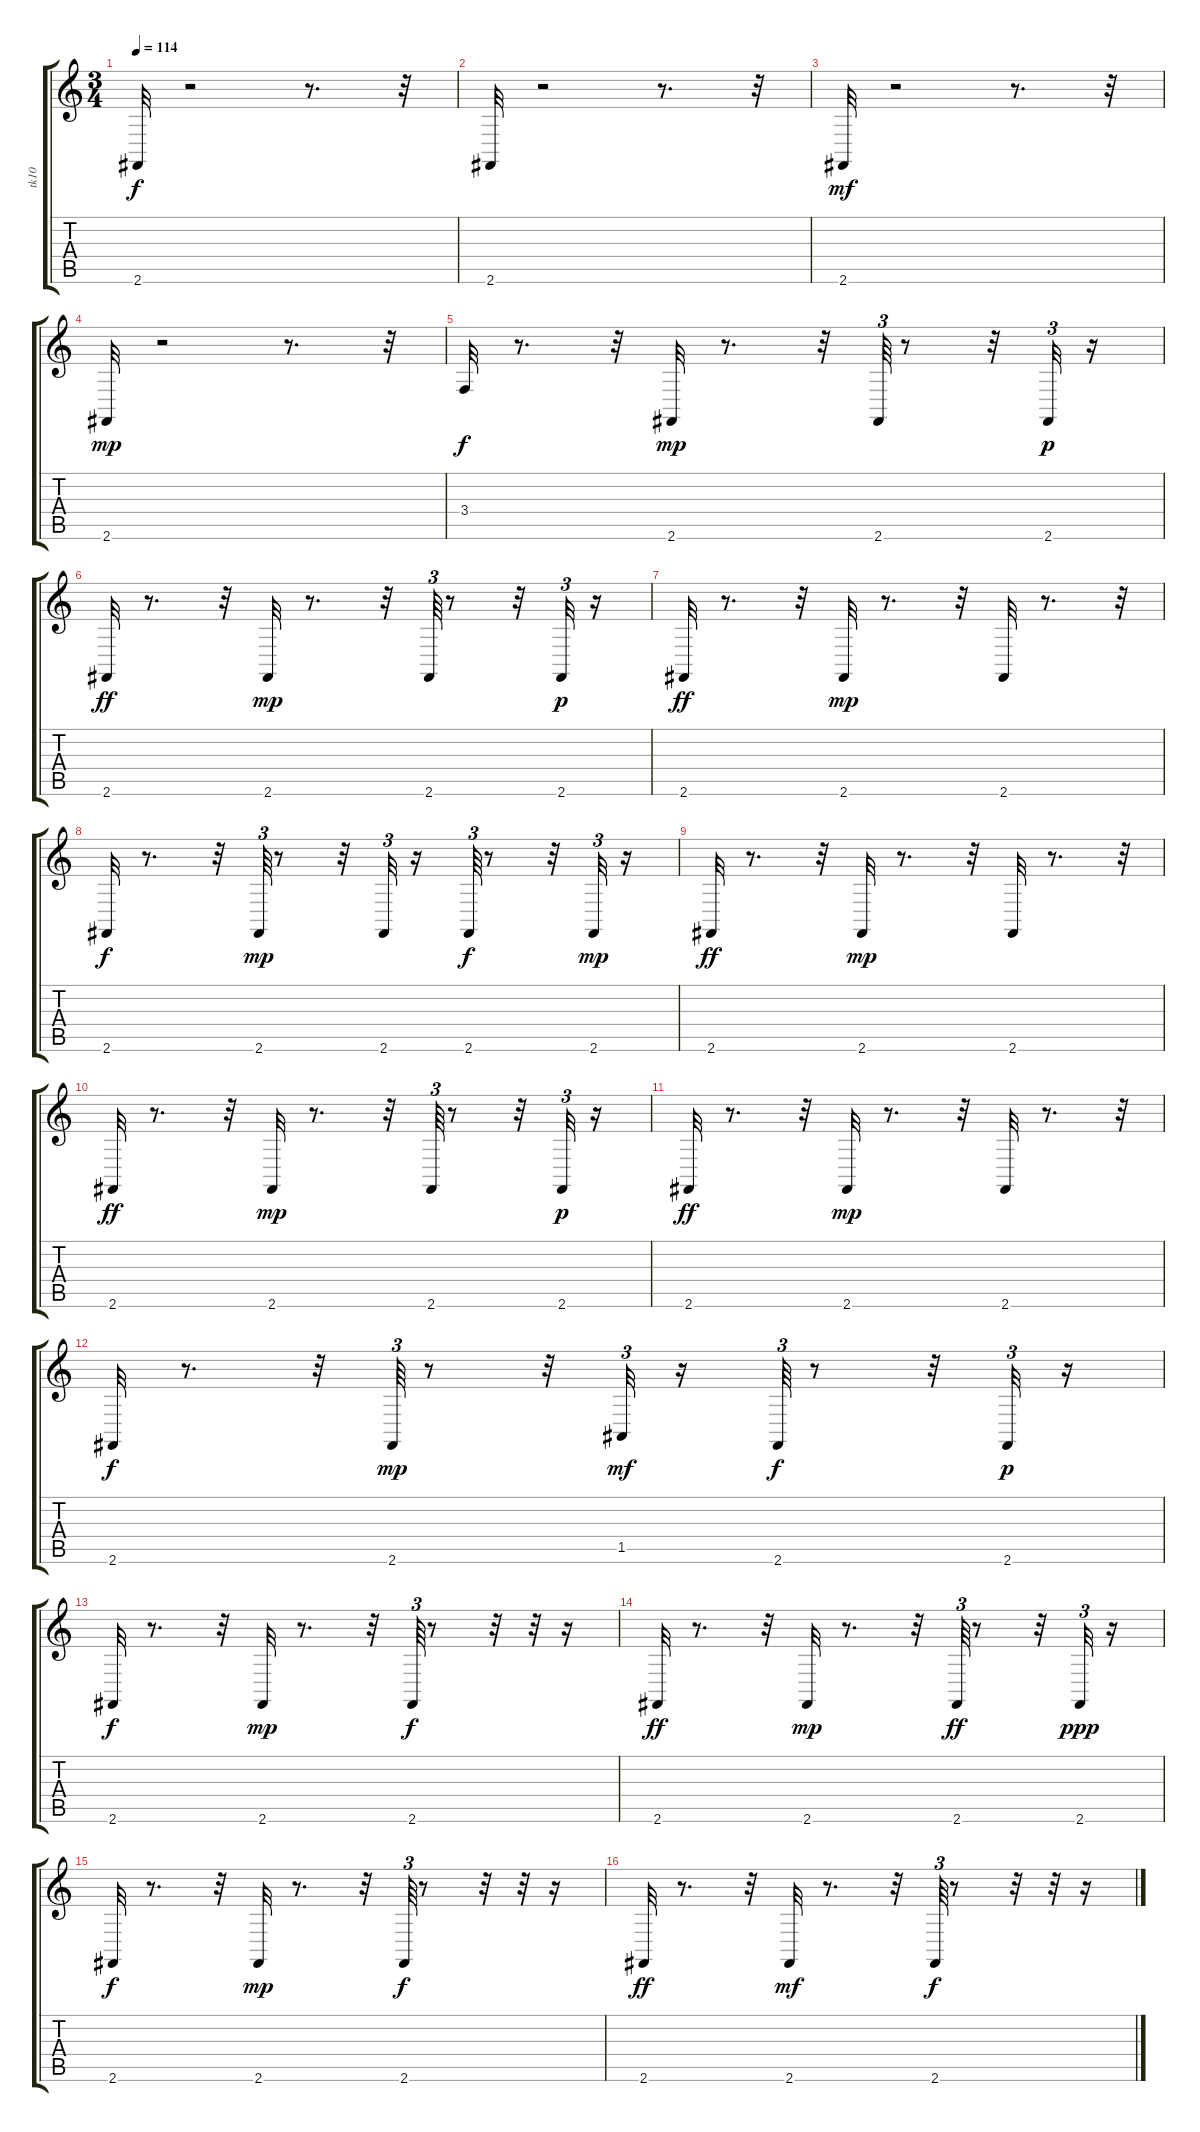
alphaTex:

\track ("tk10" "tk10") {instrument acousticgrandpiano}
\staff {score tabs}
\tuning (E4 B3 G3 D3 A2 E2) {hide}
\ts (3 4)
\tempo 114
\clef g2
\ks c
2.6.32{dy f} r.2 r.8{d} r.32 |
2.6.32 r.2 r.8{d} r.32 |
2.6.32{dy mf} r.2 r.8{d} r.32 |
2.6.32{dy mp} r.2 r.8{d} r.32 |
3.4.32{dy f} r.8{d} r.32 2.6.32{dy mp} r.8{d} r.32 2.6.64{tu (3 2)} r.8 r.32 2.6.32{tu (3 2) dy p} r.16 |
2.6.32{dy ff} r.8{d} r.32 2.6.32{dy mp} r.8{d} r.32 2.6.64{tu (3 2)} r.8 r.32 2.6.32{tu (3 2) dy p} r.16 |
2.6.32{dy ff} r.8{d} r.32 2.6.32{dy mp} r.8{d} r.32 2.6.32 r.8{d} r.32 |
2.6.32{dy f} r.8{d} r.32 2.6.64{tu (3 2) dy mp} r.8 r.32 2.6.32{tu (3 2)} r.16 2.6.64{tu (3 2) dy f} r.8 r.32 2.6.32{tu (3 2) dy mp} r.16 |
2.6.32{dy ff} r.8{d} r.32 2.6.32{dy mp} r.8{d} r.32 2.6.32 r.8{d} r.32 |
2.6.32{dy ff} r.8{d} r.32 2.6.32{dy mp} r.8{d} r.32 2.6.64{tu (3 2)} r.8 r.32 2.6.32{tu (3 2) dy p} r.16 |
2.6.32{dy ff} r.8{d} r.32 2.6.32{dy mp} r.8{d} r.32 2.6.32 r.8{d} r.32 |
2.6.32{dy f} r.8{d} r.32 2.6.64{tu (3 2) dy mp} r.8 r.32 1.5.32{tu (3 2) dy mf} r.16 2.6.64{tu (3 2) dy f} r.8 r.32 2.6.32{tu (3 2) dy p} r.16 |
2.6.32{dy f} r.8{d} r.32 2.6.32{dy mp} r.8{d} r.32 2.6.64{tu (3 2) dy f} r.8 r.32 r.32{tu (3 2)} r.16 |
2.6.32{dy ff} r.8{d} r.32 2.6.32{dy mp} r.8{d} r.32 2.6.64{tu (3 2) dy ff} r.8 r.32 2.6.32{tu (3 2) dy ppp} r.16 |
2.6.32{dy f} r.8{d} r.32 2.6.32{dy mp} r.8{d} r.32 2.6.64{tu (3 2) dy f} r.8 r.32 r.32{tu (3 2)} r.16 |
2.6.32{dy ff} r.8{d} r.32 2.6.32{dy mf} r.8{d} r.32 2.6.64{tu (3 2) dy f} r.8 r.32 r.32{tu (3 2)} r.16
